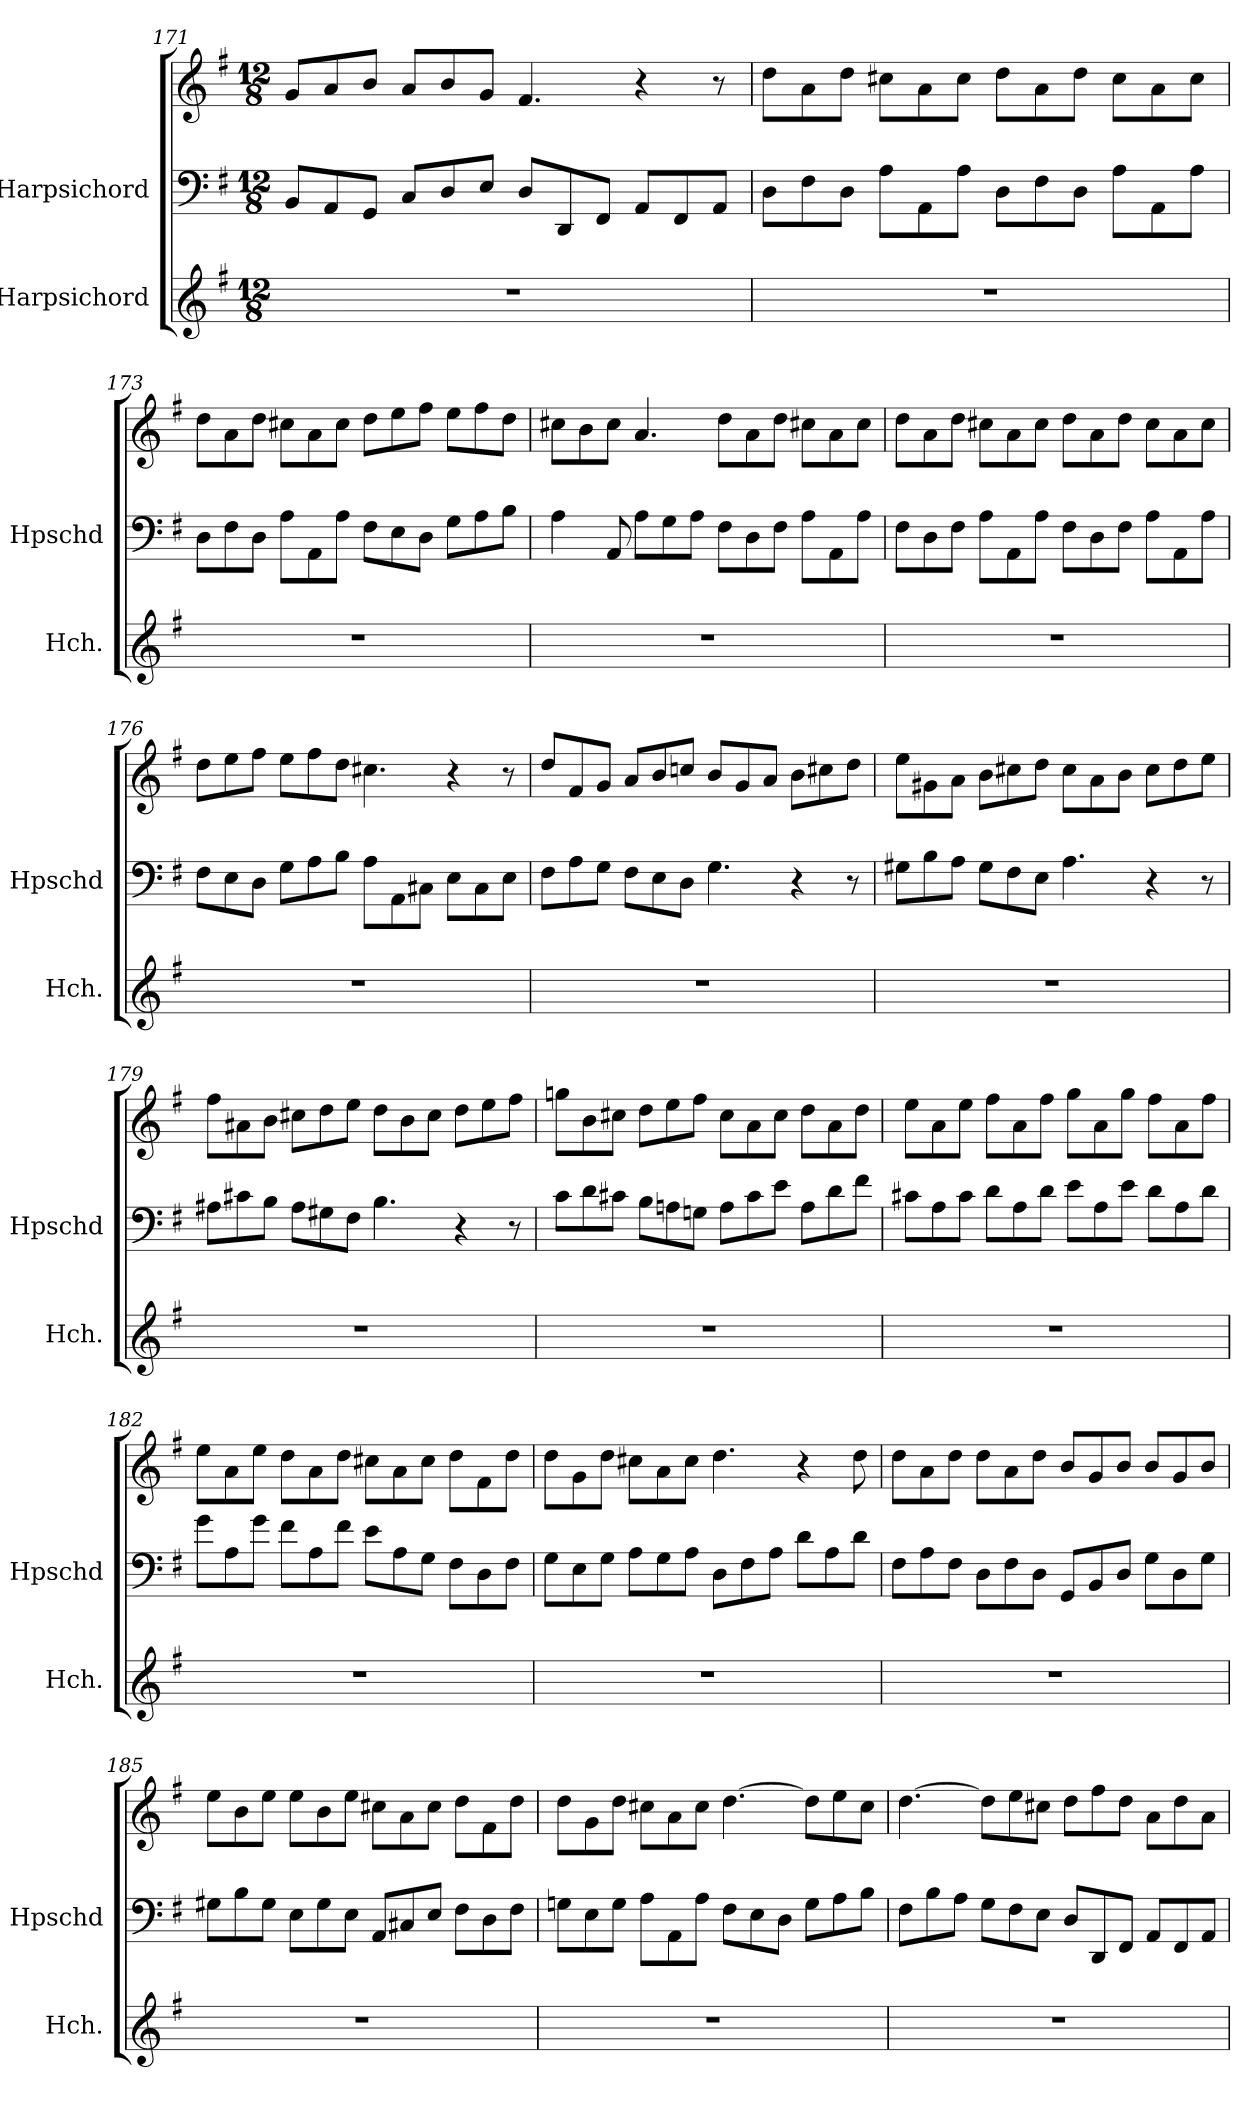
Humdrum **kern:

**kern	**kern	**kern
*part2	*part1	*part1
*staff3	*staff2	*staff1
*I"Harpsichord	*I"Harpsichord	*
*I'Hch.	*I'Hpschd	*
!!LO:PB:g=z
*clefG2	*clefF4	*clefG2
*k[f#]	*k[f#]	*k[f#]
*M12/8	*M12/8	*M12/8
=171	=171	=171
1.r	8BB/L	8g/L
.	8AA/	8a/
.	8GG/J	8b/J
.	8C/L	8a/L
.	8D/	8b/
.	8E/J	8g/J
.	8D/L	4.f#/
.	8DD/	.
.	8FF#/J	.
.	8AA/L	4r
.	8FF#/	.
.	8AA/J	8r
=172	=172	=172
1.r	8D\L	8dd\L
.	8F#\	8a\
.	8D\J	8dd\J
.	8A\L	8cc#X\L
.	8AA\	8a\
.	8A\J	8cc#\J
.	8D\L	8dd\L
.	8F#\	8a\
.	8D\J	8dd\J
.	8A\L	8cc#\L
.	8AA\	8a\
.	8A\J	8cc#\J
=173	=173	=173
1.r	8D\L	8dd\L
.	8F#\	8a\
.	8D\J	8dd\J
.	8A\L	8cc#X\L
.	8AA\	8a\
.	8A\J	8cc#\J
.	8F#\L	8dd\L
.	8E\	8ee\
.	8D\J	8ff#\J
.	8G\L	8ee\L
.	8A\	8ff#\
.	8B\J	8dd\J
=174	=174	=174
1.r	4A\	8cc#X\L
.	.	8b\
.	8AA/	8cc#\J
.	8A\L	4.a/
.	8G\	.
.	8A\J	.
.	8F#\L	8dd\L
.	8D\	8a\
.	8F#\J	8dd\J
.	8A\L	8cc#X\L
.	8AA\	8a\
.	8A\J	8cc#\J
!!LO:PB:g=z
=175	=175	=175
1.r	8F#\L	8dd\L
.	8D\	8a\
.	8F#\J	8dd\J
.	8A\L	8cc#X\L
.	8AA\	8a\
.	8A\J	8cc#\J
.	8F#\L	8dd\L
.	8D\	8a\
.	8F#\J	8dd\J
.	8A\L	8cc#\L
.	8AA\	8a\
.	8A\J	8cc#\J
=176	=176	=176
1.r	8F#\L	8dd\L
.	8E\	8ee\
.	8D\J	8ff#\J
.	8G\L	8ee\L
.	8A\	8ff#\
.	8B\J	8dd\J
.	8A\L	4.cc#X\
.	8AA\	.
.	8C#X\J	.
.	8E\L	4r
.	8C#\	.
.	8E\J	8r
=177	=177	=177
1.r	8F#\L	8dd/L
.	8A\	8f#/
.	8G\J	8g/J
.	8F#\L	8a/L
.	8E\	8b/
.	8D\J	8ccn/J
.	4.G\	8b/L
.	.	8g/
.	.	8a/J
.	4r	8b\L
.	.	8cc#X\
.	8r	8dd\J
=178	=178	=178
1.r	8G#X\L	8ee\L
.	8B\	8g#X\
.	8A\J	8a\J
.	8G#\L	8b\L
.	8F#\	8cc#X\
.	8E\J	8dd\J
.	4.A\	8cc#\L
.	.	8a\
.	.	8b\J
.	4r	8cc#\L
.	.	8dd\
.	8r	8ee\J
!!LO:PB:g=z
=179	=179	=179
1.r	8A#X\L	8ff#\L
.	8c#X\	8a#X\
.	8B\J	8b\J
.	8A#\L	8cc#X\L
.	8G#X\	8dd\
.	8F#\J	8ee\J
.	4.B\	8dd\L
.	.	8b\
.	.	8cc#\J
.	4r	8dd\L
.	.	8ee\
.	8r	8ff#\J
=180	=180	=180
1.r	8c\L	8ggn\L
.	8d\	8b\
.	8c#X\J	8cc#X\J
.	8B\L	8dd\L
.	8An\	8ee\
.	8Gn\J	8ff#\J
.	8A\L	8cc#\L
.	8c#\	8a\
.	8e\J	8cc#\J
.	8A\L	8dd\L
.	8d\	8a\
.	8f#\J	8dd\J
=181	=181	=181
1.r	8c#X\L	8ee\L
.	8A\	8a\
.	8c#\J	8ee\J
.	8d\L	8ff#\L
.	8A\	8a\
.	8d\J	8ff#\J
.	8e\L	8gg\L
.	8A\	8a\
.	8e\J	8gg\J
.	8d\L	8ff#\L
.	8A\	8a\
.	8d\J	8ff#\J
=182	=182	=182
1.r	8g\L	8ee\L
.	8A\	8a\
.	8g\J	8ee\J
.	8f#\L	8dd\L
.	8A\	8a\
.	8f#\J	8dd\J
.	8e\L	8cc#X\L
.	8A\	8a\
.	8G\J	8cc#\J
.	8F#\L	8dd\L
.	8D\	8f#\
.	8F#\J	8dd\J
!!LO:PB:g=z
=183	=183	=183
1.r	8G\L	8dd\L
.	8E\	8g\
.	8G\J	8dd\J
.	8A\L	8cc#X\L
.	8G\	8a\
.	8A\J	8cc#\J
.	8D\L	4.dd\
.	8F#\	.
.	8A\J	.
.	8d\L	4r
.	8A\	.
.	8d\J	8dd\
=184	=184	=184
1.r	8F#\L	8dd\L
.	8A\	8a\
.	8F#\J	8dd\J
.	8D\L	8dd\L
.	8F#\	8a\
.	8D\J	8dd\J
.	8GG/L	8b/L
.	8BB/	8g/
.	8D/J	8b/J
.	8G\L	8b/L
.	8D\	8g/
.	8G\J	8b/J
=185	=185	=185
1.r	8G#X\L	8ee\L
.	8B\	8b\
.	8G#\J	8ee\J
.	8E\L	8ee\L
.	8G#\	8b\
.	8E\J	8ee\J
.	8AA/L	8cc#X\L
.	8C#X/	8a\
.	8E/J	8cc#\J
.	8F#\L	8dd\L
.	8D\	8f#\
.	8F#\J	8dd\J
=186	=186	=186
1.r	8Gn\L	8dd\L
.	8E\	8g\
.	8G\J	8dd\J
.	8A\L	8cc#X\L
.	8AA\	8a\
.	8A\J	8cc#\J
.	8F#\L	[4.dd\
.	8E\	.
.	8D\J	.
.	8G\L	8dd\L]
.	8A\	8ee\
.	8B\J	8cc#\J
!!LO:PB:g=z
=187	=187	=187
1.r	8F#\L	[4.dd\
.	8B\	.
.	8A\J	.
.	8G\L	8dd\L]
.	8F#\	8ee\
.	8E\J	8cc#X\J
.	8D/L	8dd\L
.	8DD/	8ff#\
.	8FF#/J	8dd\J
.	8AA/L	8a\L
.	8FF#/	8dd\
.	8AA/J	8a\J
=	=	=
*-	*-	*-
